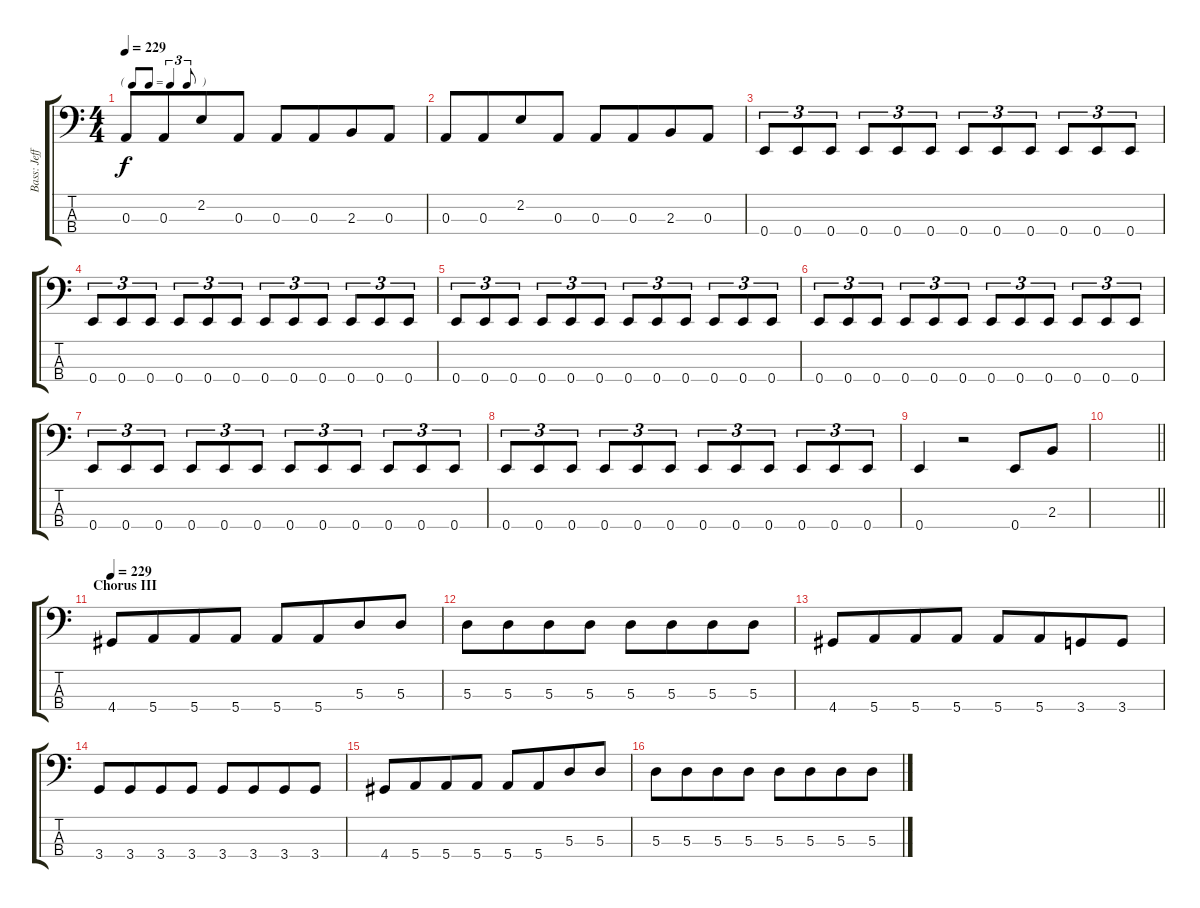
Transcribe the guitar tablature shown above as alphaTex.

\track ("Bass: Jeff" "Bass: Jeff") {instrument electricbassfinger}
\staff {score tabs}
\tuning (G2 D2 A1 E1) {hide}
\ts (4 4)
\tf triplet8th
\tempo 229
\clef f4
\ks c
0.3.8{dy f} 0.3.8{beam merge} 2.2.8 0.3.8 0.3.8 0.3.8{beam merge} 2.3.8 0.3.8 |
0.3.8 0.3.8{beam merge} 2.2.8 0.3.8 0.3.8 0.3.8{beam merge} 2.3.8 0.3.8 |
0.4.8{tu (3 2)} 0.4.8{tu (3 2)} 0.4.8{tu (3 2)} 0.4.8{tu (3 2)} 0.4.8{tu (3 2)} 0.4.8{tu (3 2)} 0.4.8{tu (3 2)} 0.4.8{tu (3 2)} 0.4.8{tu (3 2)} 0.4.8{tu (3 2)} 0.4.8{tu (3 2)} 0.4.8{tu (3 2)} |
0.4.8{tu (3 2)} 0.4.8{tu (3 2)} 0.4.8{tu (3 2)} 0.4.8{tu (3 2)} 0.4.8{tu (3 2)} 0.4.8{tu (3 2)} 0.4.8{tu (3 2)} 0.4.8{tu (3 2)} 0.4.8{tu (3 2)} 0.4.8{tu (3 2)} 0.4.8{tu (3 2)} 0.4.8{tu (3 2)} |
0.4.8{tu (3 2)} 0.4.8{tu (3 2)} 0.4.8{tu (3 2)} 0.4.8{tu (3 2)} 0.4.8{tu (3 2)} 0.4.8{tu (3 2)} 0.4.8{tu (3 2)} 0.4.8{tu (3 2)} 0.4.8{tu (3 2)} 0.4.8{tu (3 2)} 0.4.8{tu (3 2)} 0.4.8{tu (3 2)} |
0.4.8{tu (3 2)} 0.4.8{tu (3 2)} 0.4.8{tu (3 2)} 0.4.8{tu (3 2)} 0.4.8{tu (3 2)} 0.4.8{tu (3 2)} 0.4.8{tu (3 2)} 0.4.8{tu (3 2)} 0.4.8{tu (3 2)} 0.4.8{tu (3 2)} 0.4.8{tu (3 2)} 0.4.8{tu (3 2)} |
0.4.8{tu (3 2)} 0.4.8{tu (3 2)} 0.4.8{tu (3 2)} 0.4.8{tu (3 2)} 0.4.8{tu (3 2)} 0.4.8{tu (3 2)} 0.4.8{tu (3 2)} 0.4.8{tu (3 2)} 0.4.8{tu (3 2)} 0.4.8{tu (3 2)} 0.4.8{tu (3 2)} 0.4.8{tu (3 2)} |
0.4.8{tu (3 2)} 0.4.8{tu (3 2)} 0.4.8{tu (3 2)} 0.4.8{tu (3 2)} 0.4.8{tu (3 2)} 0.4.8{tu (3 2)} 0.4.8{tu (3 2)} 0.4.8{tu (3 2)} 0.4.8{tu (3 2)} 0.4.8{tu (3 2)} 0.4.8{tu (3 2)} 0.4.8{tu (3 2)} |
0.4.4 r.2 0.4.8 2.3.8 |
\barLineRight lightlight
|
\section ("" "Chorus III")
\tempo 229
4.4.8 5.4.8{beam merge} 5.4.8 5.4.8 5.4.8 5.4.8{beam merge} 5.3.8 5.3.8 |
5.3.8 5.3.8{beam merge} 5.3.8 5.3.8 5.3.8 5.3.8{beam merge} 5.3.8 5.3.8 |
4.4.8 5.4.8{beam merge} 5.4.8 5.4.8 5.4.8 5.4.8{beam merge} 3.4.8 3.4.8 |
3.4.8 3.4.8{beam merge} 3.4.8 3.4.8 3.4.8 3.4.8{beam merge} 3.4.8 3.4.8 |
4.4.8 5.4.8{beam merge} 5.4.8 5.4.8 5.4.8 5.4.8{beam merge} 5.3.8 5.3.8 |
5.3.8 5.3.8{beam merge} 5.3.8 5.3.8 5.3.8 5.3.8{beam merge} 5.3.8 5.3.8
